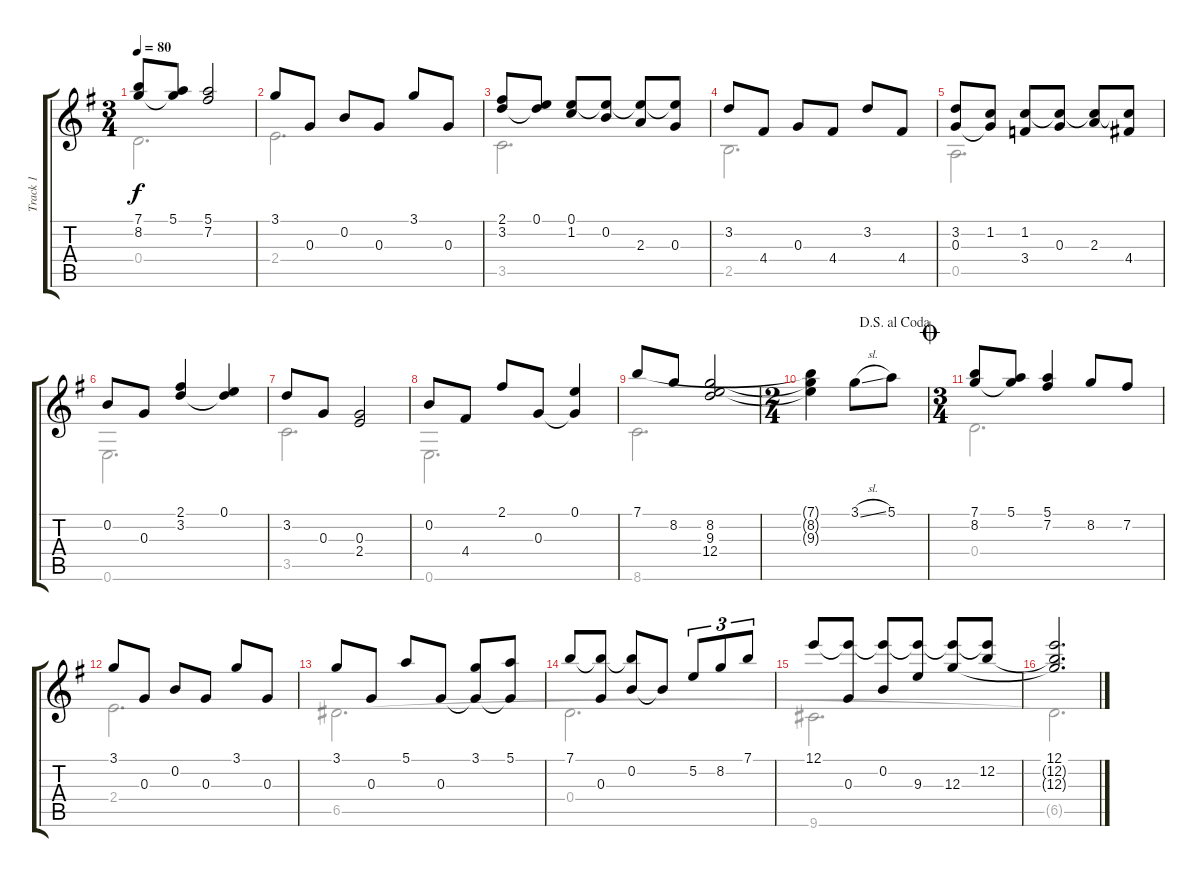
\track ("Track 1" "Track 1") {instrument acousticguitarnylon}
\staff {score tabs}
\tuning (E4 B3 G3 D3 A2 E2) {hide}
\voice
\ts (3 4)
\tempo 80
\clef g2
\ks g
(7.1 8.2).8{dy f} (5.1 8.2{t}).8 (5.1 7.2).2 |
3.1.8 0.3.8 0.2.8 0.3.8 3.1.8 0.3.8 |
(2.1 3.2).8 (0.1 3.2{t}).8 (0.1 1.2).8 (0.1{t} 0.2).8 (0.1{t} 2.3).8 (0.1{t} 0.3).8 |
3.2.8 4.4.8 0.3.8 4.4.8 3.2.8 4.4.8 |
(3.2 0.3).8 (1.2 0.3{t}).8 (1.2 3.4).8 (1.2{t} 0.3).8 (1.2{t} 2.3).8 (1.2{t} 4.4).8 |
0.2.8 0.3.8 (2.1 3.2).4 (0.1 3.2{t}).4 |
3.2.8 0.3.8 (0.3 2.4).2 |
0.2.8 4.4.8 2.1.8 0.3.8 (0.1 0.3{t}).4 |
7.1.8 8.2.8 (8.2 9.3 12.4).2 |
\ts (2 4)
\jump dalsegnoalcoda
(7.1{t} 8.2{t} 9.3{t}).4 3.1{sl}.8 5.1.8 |
\ts (3 4)
\jump coda
(7.1 8.2).8 (5.1 8.2{t}).8 (5.1 7.2).4 8.2.8 7.2.8 |
3.1.8 0.3.8 0.2.8 0.3.8 3.1.8 0.3.8 |
3.1.8 0.3.8 5.1.8 0.3.8 (3.1 0.3{t}).8 (5.1 0.3{t}).8 |
7.1.8 (7.1{t} 0.3).8 (7.1{t} 0.2).8 0.2{t}.8 5.2.8{tu (3 2)} 8.2.8{tu (3 2)} 7.1.8{tu (3 2)} |
12.1.8 (12.1{t} 0.3).8 (12.1{t} 0.2).8 (12.1{t} 9.3).8 (12.1{t} 12.3).8 (12.1{t} 12.2).8 |
(12.1 12.2{t} 12.3{t}).2{d}
\voice
\clef g2
\ottava regular
\simile none
\ks g
0.4.2{d dy f} |
2.4.2{d} |
3.5.2{d} |
2.5.2{d} |
0.5.2{d} |
0.6.2{d} |
3.5.2{d} |
0.6.2{d} |
8.6.2{d} |
|
0.4.2{d} |
2.4.2{d} |
6.5.2{d} |
0.4.2{d} |
9.6.2{d} |
6.5{t}.2{d}
